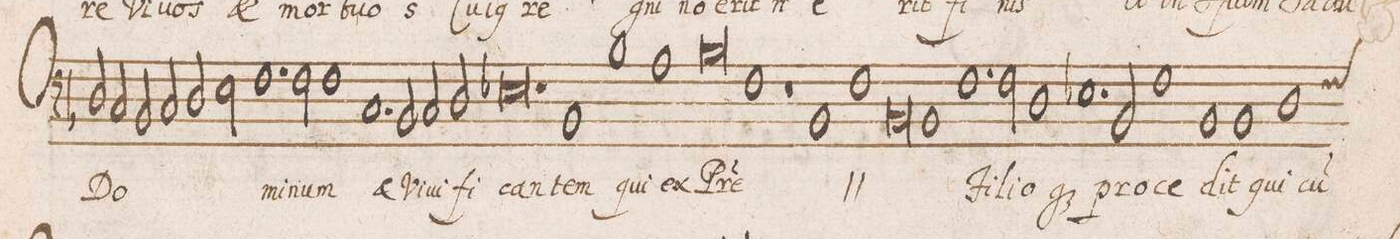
**kern	**text
*I"BASVS	*
*clefF4	*
*k[b-]	*
*met(C|)	*
*M3/1	*
=129-	=129-
2D/	Do-
2C/	.
2BB-y/	.
2C/	.
2D/	.
2Eny\	.
=130-	=130-
1.F	.
2F\	-mi-
1F	-num
=131-	=131-
1.C	et
2BB-/	Vi-
2C/	-ui-
2D/	-fi-
=132-	=132-
0.E-X	-can-
=133-	=133-
1BB-	-tem
1B-	qui
1A	ex
=134-	=134-
0B-	P(a-
1F	-t)re
=135-	=135-
1r	.
*	*ij
1BB-	qui
1F	ex
=136-	=136-
0BB-	P(a-
1BB-	-t)re
*	*Xij
=137-	=137-
1.F	Fi-
2F\	-li-
1D	-o
=138-	=138-
1.E-X	q(ue)
2BB-/	pro-
1F	-ce-
=139-	=139-
1BB-	-dit
1BB-	qui
1D	cu(m)
*-	*-
